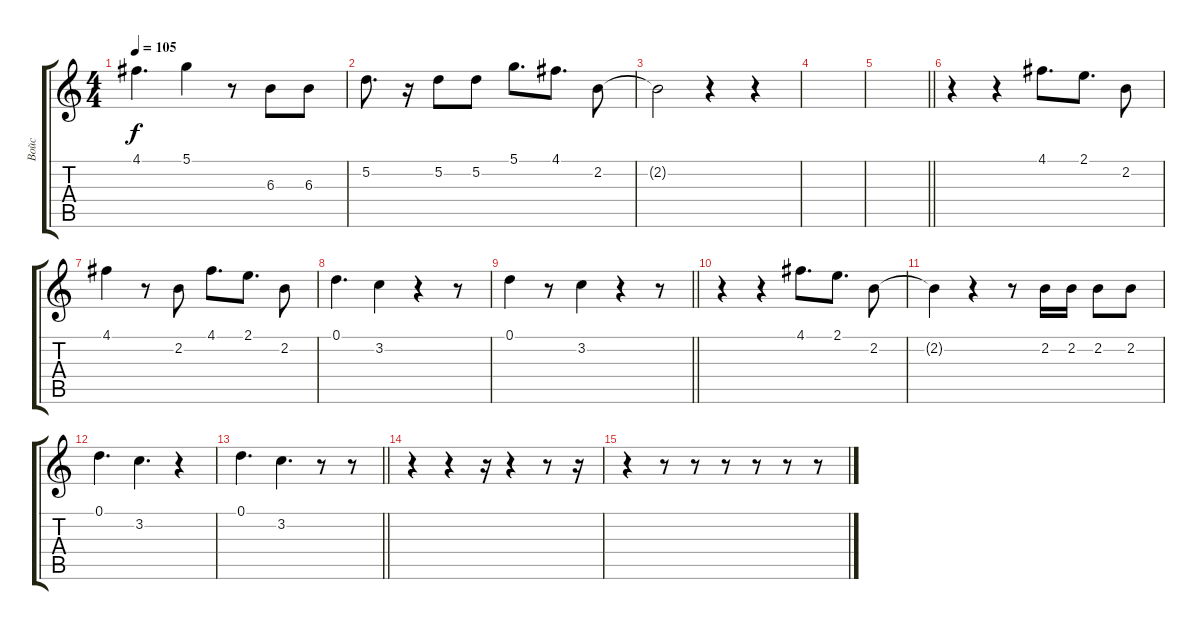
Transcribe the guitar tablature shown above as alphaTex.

\track ("Войс" "Войс") {instrument overdrivenguitar}
\staff {score tabs}
\tuning (D4 A3 F3 C3 G2 C2) {hide}
\ts (4 4)
\tempo 105
\clef g2
\ks c
4.1.4{d dy f} 5.1.4 r.8 6.3.8 6.3.8 |
5.2.8{d} r.16 5.2.8 5.2.8 5.1.8{d} 4.1.8{d} 2.2.8 |
2.2{t}.2 r.4 r.4 |
|
\barLineRight lightlight
|
r.4 r.4 4.1.8{d} 2.1.8{d} 2.2.8 |
4.1.4 r.8 2.2.8 4.1.8{d} 2.1.8{d} 2.2.8 |
0.1.4{d} 3.2.4 r.4 r.8 |
\barLineRight lightlight
0.1.4 r.8 3.2.4 r.4 r.8 |
r.4 r.4 4.1.8{d} 2.1.8{d} 2.2.8 |
2.2{t}.4 r.4 r.8 2.2.16 2.2.16 2.2.8 2.2.8 |
0.1.4{d} 3.2.4{d} r.4 |
\barLineRight lightlight
0.1.4{d} 3.2.4{d} r.8 r.8 |
r.4 r.4 r.16 r.4 r.8 r.16 |
r.4 r.8 r.8 r.8 r.8 r.8 r.8
